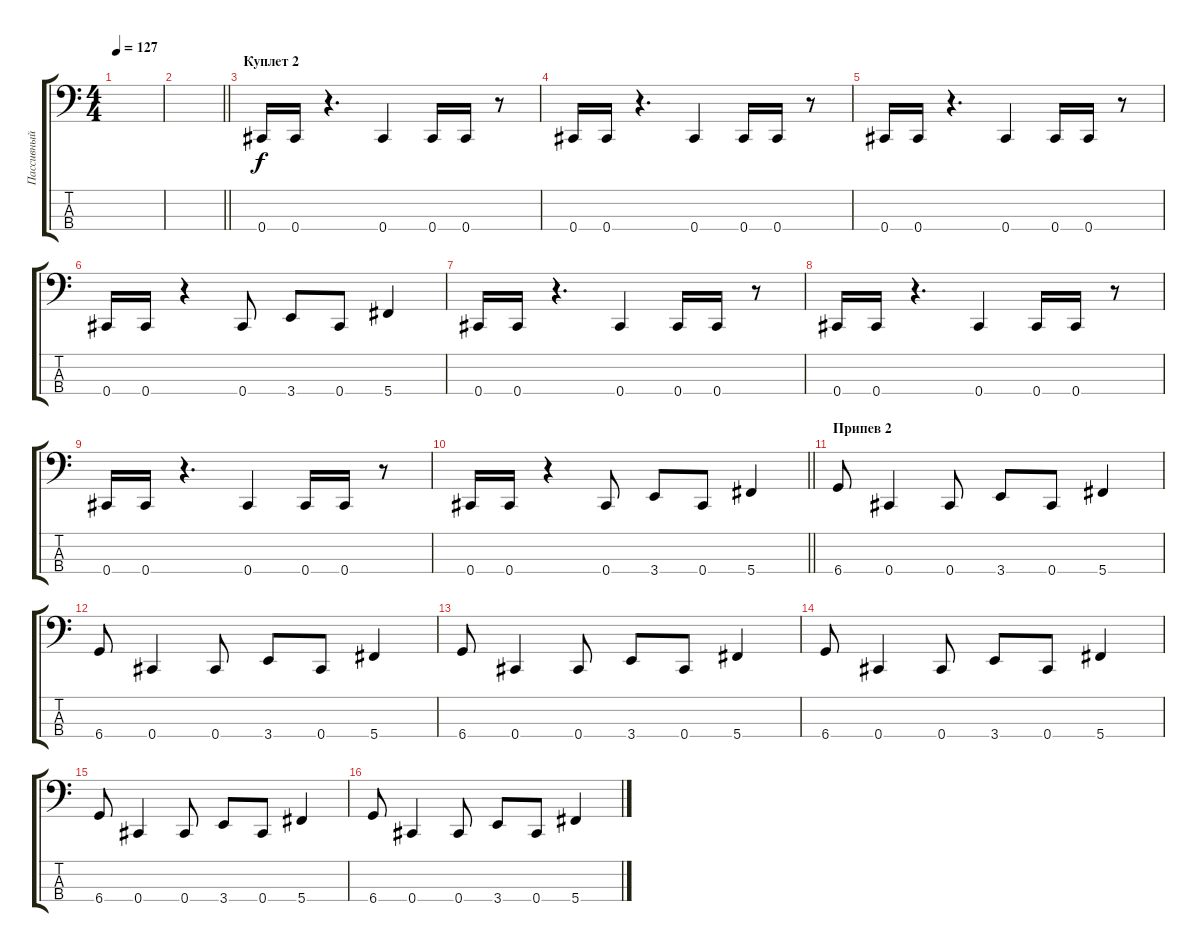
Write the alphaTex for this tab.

\track ("Пассивный" "Пассивный") {instrument electricbassfinger}
\staff {score tabs}
\tuning (Gb2 Db2 Ab1 Db1) {hide}
\ts (4 4)
\tempo 127
\clef f4
\ks c
|
\barLineRight lightlight
|
\section ("" "Куплет 2")
0.4.16 0.4.16 r.4{d} 0.4.4 0.4.16 0.4.16 r.8 |
0.4.16 0.4.16 r.4{d} 0.4.4 0.4.16 0.4.16 r.8 |
0.4.16 0.4.16 r.4{d} 0.4.4 0.4.16 0.4.16 r.8 |
0.4.16 0.4.16 r.4 0.4.8 3.4.8 0.4.8 5.4.4 |
0.4.16 0.4.16 r.4{d} 0.4.4 0.4.16 0.4.16 r.8 |
0.4.16 0.4.16 r.4{d} 0.4.4 0.4.16 0.4.16 r.8 |
0.4.16 0.4.16 r.4{d} 0.4.4 0.4.16 0.4.16 r.8 |
\barLineRight lightlight
0.4.16 0.4.16 r.4 0.4.8 3.4.8 0.4.8 5.4.4 |
\section ("" "Припев 2")
6.4.8 0.4.4 0.4.8 3.4.8 0.4.8 5.4.4 |
6.4.8 0.4.4 0.4.8 3.4.8 0.4.8 5.4.4 |
6.4.8 0.4.4 0.4.8 3.4.8 0.4.8 5.4.4 |
6.4.8 0.4.4 0.4.8 3.4.8 0.4.8 5.4.4 |
6.4.8 0.4.4 0.4.8 3.4.8 0.4.8 5.4.4 |
6.4.8 0.4.4 0.4.8 3.4.8 0.4.8 5.4.4
